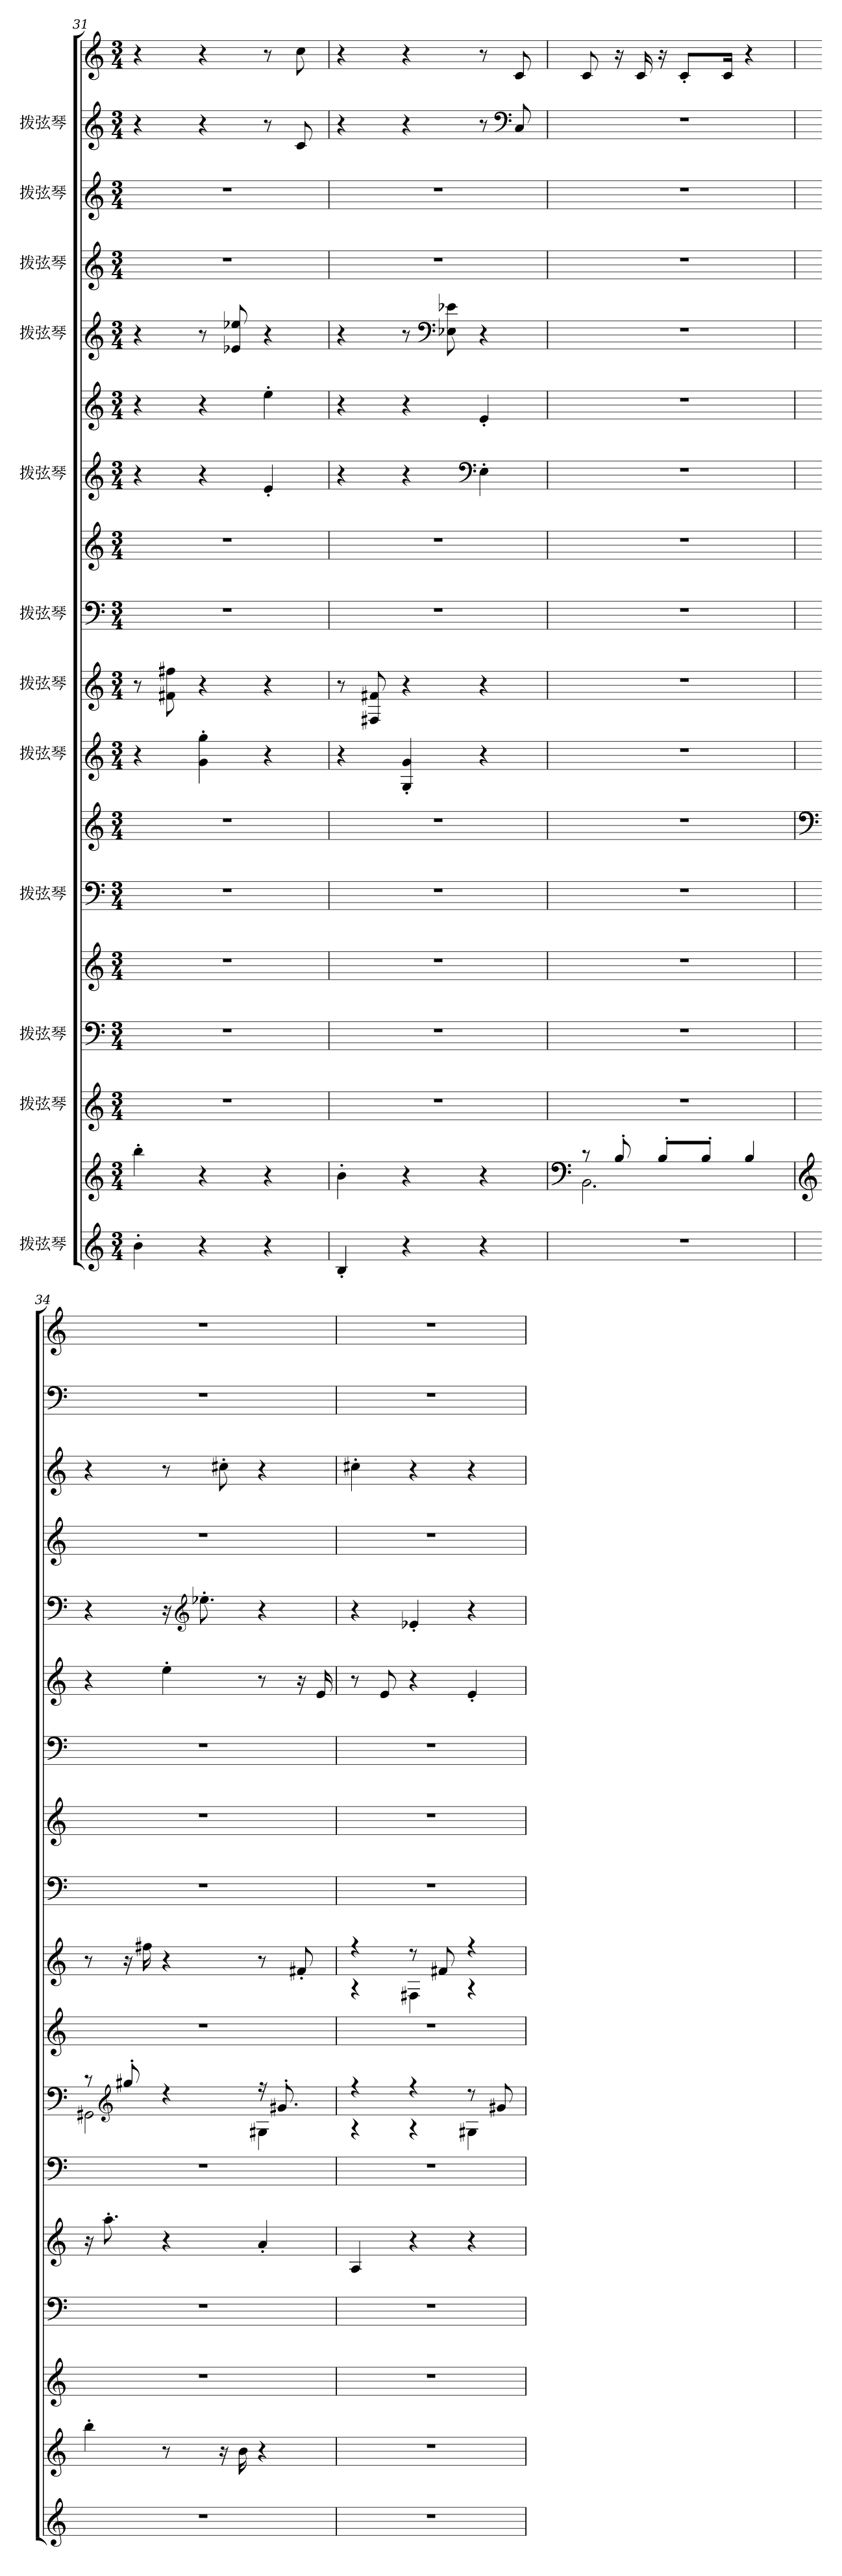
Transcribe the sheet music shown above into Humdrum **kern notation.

**kern	**kern	**kern	**kern	**kern	**kern	**kern	**kern	**kern	**kern	**kern	**kern	**kern	**kern	**kern	**kern	**kern	**kern
*part12	*part12	*part11	*part10	*part10	*part9	*part9	*part8	*part7	*part6	*part6	*part5	*part5	*part4	*part3	*part2	*part1	*part1
*staff18	*staff17	*staff16	*staff15	*staff14	*staff13	*staff12	*staff11	*staff10	*staff9	*staff8	*staff7	*staff6	*staff5	*staff4	*staff3	*staff2	*staff1
*I"拨弦琴	*	*I"拨弦琴	*I"拨弦琴	*	*I"拨弦琴	*	*I"拨弦琴	*I"拨弦琴	*I"拨弦琴	*	*I"拨弦琴	*	*I"拨弦琴	*I"拨弦琴	*I"拨弦琴	*I"拨弦琴	*
*clefG2	*clefG2	*clefG2	*clefF4	*clefG2	*clefF4	*clefG2	*clefG2	*clefG2	*clefF4	*clefG2	*clefG2	*clefG2	*clefG2	*clefG2	*clefG2	*clefG2	*clefG2
*k[]	*k[]	*k[]	*k[]	*k[]	*k[]	*k[]	*k[]	*k[]	*k[]	*k[]	*k[]	*k[]	*k[]	*k[]	*k[]	*k[]	*k[]
*M3/4	*M3/4	*M3/4	*M3/4	*M3/4	*M3/4	*M3/4	*M3/4	*M3/4	*M3/4	*M3/4	*M3/4	*M3/4	*M3/4	*M3/4	*M3/4	*M3/4	*M3/4
=31	=31	=31	=31	=31	=31	=31	=31	=31	=31	=31	=31	=31	=31	=31	=31	=31	=31
4b'\	4bb'\	2.r	2.r	2.r	2.r	2.r	4r	8r	2.r	2.r	4r	4r	4r	2.r	2.r	4r	4r
.	.	.	.	.	.	.	.	8f#X\ 8ff#X\	.	.	.	.	.	.	.	.	.
4r	4r	.	.	.	.	.	4g\' 4gg\'	4r	.	.	4r	4r	8r	.	.	4r	4r
.	.	.	.	.	.	.	.	.	.	.	.	.	8e-X/ 8ee-X/	.	.	.	.
4r	4r	.	.	.	.	.	4r	4r	.	.	4e'/	4ee'\	4r	.	.	8r	8r
.	.	.	.	.	.	.	.	.	.	.	.	.	.	.	.	8c/	8cc\
!!LO:PB:g=z
=32	=32	=32	=32	=32	=32	=32	=32	=32	=32	=32	=32	=32	=32	=32	=32	=32	=32
4B'/	4b'\	2.r	2.r	2.r	2.r	2.r	4r	8r	2.r	2.r	4r	4r	4r	2.r	2.r	4r	4r
.	.	.	.	.	.	.	.	8F#X/ 8f#X/	.	.	.	.	.	.	.	.	.
4r	4r	.	.	.	.	.	4G/' 4g/'	4r	.	.	4r	4r	8r	.	.	4r	4r
*	*	*	*	*	*	*	*	*	*	*	*	*	*clefF4	*	*	*	*
.	.	.	.	.	.	.	.	.	.	.	.	.	8E-X\ 8e-X\	.	.	.	.
*	*	*	*	*	*	*	*	*	*	*	*clefF4	*	*	*	*	*	*
4r	4r	.	.	.	.	.	4r	4r	.	.	4E'\	4e'/	4r	.	.	8r	8r
*	*	*	*	*	*	*	*	*	*	*	*	*	*	*	*	*clefF4	*
.	.	.	.	.	.	.	.	.	.	.	.	.	.	.	.	8C/	8c/
=33	=33	=33	=33	=33	=33	=33	=33	=33	=33	=33	=33	=33	=33	=33	=33	=33	=33
*	*clefF4	*	*	*	*	*	*	*	*	*	*	*	*	*	*	*	*
*	*^	*	*	*	*	*	*	*	*	*	*	*	*	*	*	*	*
2.r	8r	2.BB\	2.r	2.r	2.r	2.r	2.r	2.r	2.r	2.r	2.r	2.r	2.r	2.r	2.r	2.r	2.r	8c/
.	8B'/	.	.	.	.	.	.	.	.	.	.	.	.	.	.	.	.	16r
.	.	.	.	.	.	.	.	.	.	.	.	.	.	.	.	.	.	16c/
.	8B'/L	.	.	.	.	.	.	.	.	.	.	.	.	.	.	.	.	16r
.	.	.	.	.	.	.	.	.	.	.	.	.	.	.	.	.	.	8c'/L
.	8B'/J	.	.	.	.	.	.	.	.	.	.	.	.	.	.	.	.	.
.	.	.	.	.	.	.	.	.	.	.	.	.	.	.	.	.	.	16c/Jk
.	4B/	.	.	.	.	.	.	.	.	.	.	.	.	.	.	.	.	4r
*	*v	*v	*	*	*	*	*	*	*	*	*	*	*	*	*	*	*	*
!!LO:PB:g=z
=34	=34	=34	=34	=34	=34	=34	=34	=34	=34	=34	=34	=34	=34	=34	=34	=34	=34
*	*clefG2	*	*	*	*	*clefF4	*	*	*	*	*	*	*	*	*	*	*
*	*	*	*	*	*	*^	*	*	*	*	*	*	*	*	*	*	*
2.r	4bb'\	2.r	2.r	16r	2.r	8r	2GG#X\	2.r	8r	2.r	2.r	2.r	4r	4r	2.r	4r	2.r	2.r
.	.	.	.	8.aa'\	.	.	.	.	.	.	.	.	.	.	.	.	.	.
*	*	*	*	*	*	*clefG2	*	*	*	*	*	*	*	*	*	*	*	*
.	.	.	.	.	.	8gg#X'/	.	.	16r	.	.	.	.	.	.	.	.	.
.	.	.	.	.	.	.	.	.	16ff#X\	.	.	.	.	.	.	.	.	.
.	8r	.	.	4r	.	4r	.	.	4r	.	.	.	4ee'\	16r	.	8r	.	.
*	*	*	*	*	*	*	*	*	*	*	*	*	*	*clefG2	*	*	*	*
.	.	.	.	.	.	.	.	.	.	.	.	.	.	8.ee-X'\	.	.	.	.
.	16r	.	.	.	.	.	.	.	.	.	.	.	.	.	.	8cc#X'\	.	.
.	16b\	.	.	.	.	.	.	.	.	.	.	.	.	.	.	.	.	.
.	4r	.	.	4a'/	.	16r	4G#X\	.	8r	.	.	.	8r	4r	.	4r	.	.
.	.	.	.	.	.	8.g#X'/	.	.	.	.	.	.	.	.	.	.	.	.
.	.	.	.	.	.	.	.	.	8f#X'/	.	.	.	16r	.	.	.	.	.
.	.	.	.	.	.	.	.	.	.	.	.	.	16e/	.	.	.	.	.
=35	=35	=35	=35	=35	=35	=35	=35	=35	=35	=35	=35	=35	=35	=35	=35	=35	=35	=35
*	*	*	*	*	*	*	*	*	*^	*	*	*	*	*	*	*	*	*
2.r	2.r	2.r	2.r	4A/	2.r	4r	4r	2.r	4r	4r	2.r	2.r	2.r	8r	4r	2.r	4cc#X'\	2.r	2.r
.	.	.	.	.	.	.	.	.	.	.	.	.	.	8e/	.	.	.	.	.
.	.	.	.	4r	.	4r	4r	.	8r	4F#X\	.	.	.	4r	4e-X'/	.	4r	.	.
.	.	.	.	.	.	.	.	.	8f#X/	.	.	.	.	.	.	.	.	.	.
.	.	.	.	4r	.	8r	4G#X\	.	4r	4r	.	.	.	4e'/	4r	.	4r	.	.
.	.	.	.	.	.	8g#X/	.	.	.	.	.	.	.	.	.	.	.	.	.
*	*	*	*	*	*	*v	*v	*	*v	*v	*	*	*	*	*	*	*	*	*
=	=	=	=	=	=	=	=	=	=	=	=	=	=	=	=	=	=
*-	*-	*-	*-	*-	*-	*-	*-	*-	*-	*-	*-	*-	*-	*-	*-	*-	*-
